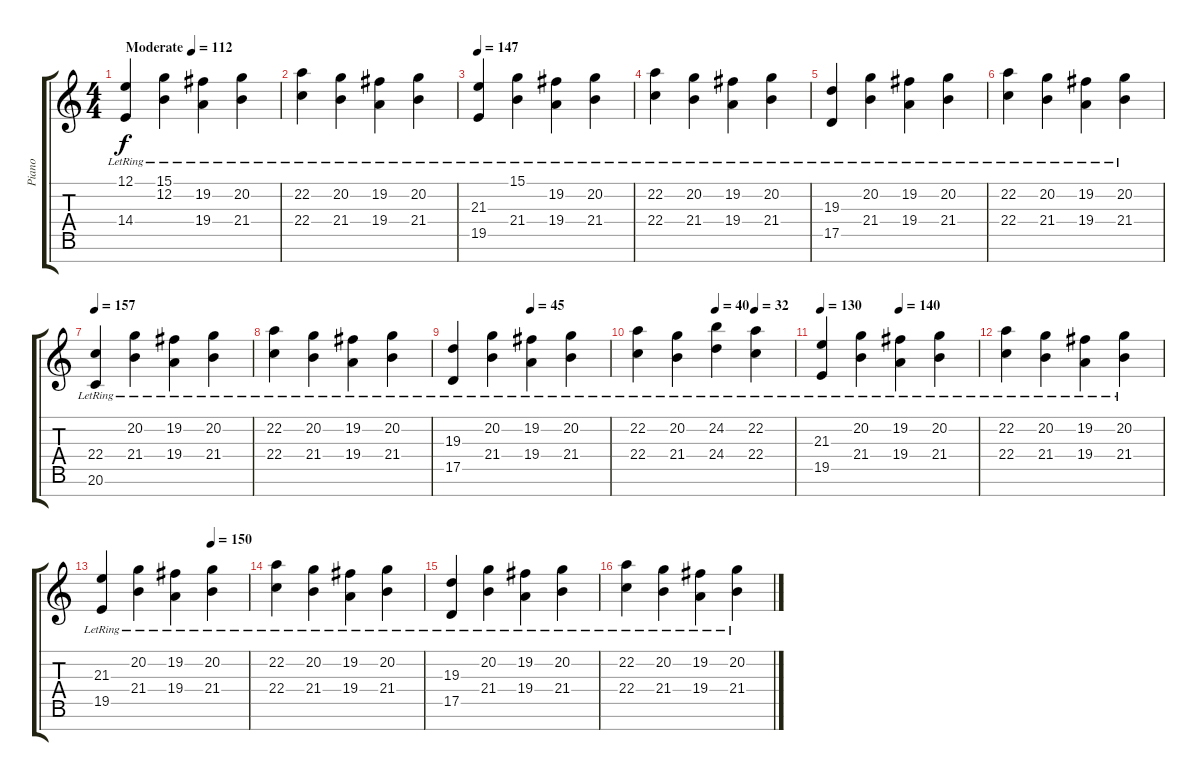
\track ("Piano" "Piano") {instrument acousticgrandpiano}
\staff {score tabs}
\tuning (E4 B3 G3 D3 A2 E2 B1) {hide}
\ts (4 4)
\tempo (112 "Moderate")
\tempo 132
\tempo (112 "Moderate")
\clef g2
\ks c
(12.1{lr} 14.4{lr}).4{dy f instrument acousticgrandpiano} (15.1{lr} 12.2{lr}).4 (19.2{lr} 19.4{lr}).4 (20.2{lr} 21.4{lr}).4 |
(22.2{lr} 22.4{lr}).4 (20.2{lr} 21.4{lr}).4 (19.2{lr} 19.4{lr}).4 (20.2{lr} 21.4{lr}).4 |
\tempo 147
(21.3{lr} 19.5{lr}).4 (15.1 21.4{lr}).4 (19.2 19.4{lr}).4 (20.2 21.4{lr}).4 |
(22.2 22.4{lr}).4 (20.2 21.4{lr}).4 (19.2 19.4{lr}).4 (20.2 21.4{lr}).4 |
(19.3{lr} 17.5{lr}).4 (20.2{lr} 21.4{lr}).4 (19.2{lr} 19.4{lr}).4 (20.2{lr} 21.4{lr}).4 |
(22.2{lr} 22.4{lr}).4 (20.2{lr} 21.4{lr}).4 (19.2{lr} 19.4{lr}).4 (20.2{lr} 21.4{lr}).4 |
\tempo 157
(22.4{lr} 20.6{lr}).4 (20.2{lr} 21.4{lr}).4 (19.2{lr} 19.4{lr}).4 (20.2{lr} 21.4{lr}).4 |
(22.2{lr} 22.4{lr}).4 (20.2{lr} 21.4{lr}).4 (19.2{lr} 19.4{lr}).4 (20.2{lr} 21.4{lr}).4 |
\tempo (45 0.5)
(19.3{lr} 17.5{lr}).4 (20.2{lr} 21.4{lr}).4 (19.2{lr} 19.4{lr}).4 (20.2{lr} 21.4{lr}).4 |
\tempo (40 0.5)
\tempo (32 0.75)
(22.2{lr} 22.4{lr}).4 (20.2{lr} 21.4{lr}).4 (24.2{lr} 24.4{lr}).4 (22.2{lr} 22.4{lr}).4 |
\tempo 130
\tempo (140 0.5)
(21.3{lr} 19.5{lr}).4 (20.2 21.4{lr}).4 (19.2 19.4{lr}).4 (20.2 21.4{lr}).4 |
(22.2 22.4{lr}).4 (20.2 21.4{lr}).4 (19.2 19.4{lr}).4 (20.2 21.4{lr}).4 |
\tempo (150 0.75)
(21.3{lr} 19.5{lr}).4 (20.2 21.4{lr}).4 (19.2 19.4{lr}).4 (20.2 21.4{lr}).4 |
(22.2 22.4{lr}).4 (20.2 21.4{lr}).4 (19.2 19.4{lr}).4 (20.2 21.4{lr}).4 |
(19.3{lr} 17.5{lr}).4 (20.2{lr} 21.4{lr}).4 (19.2{lr} 19.4{lr}).4 (20.2{lr} 21.4{lr}).4 |
(22.2{lr} 22.4{lr}).4 (20.2{lr} 21.4{lr}).4 (19.2{lr} 19.4{lr}).4 (20.2{lr} 21.4{lr}).4
